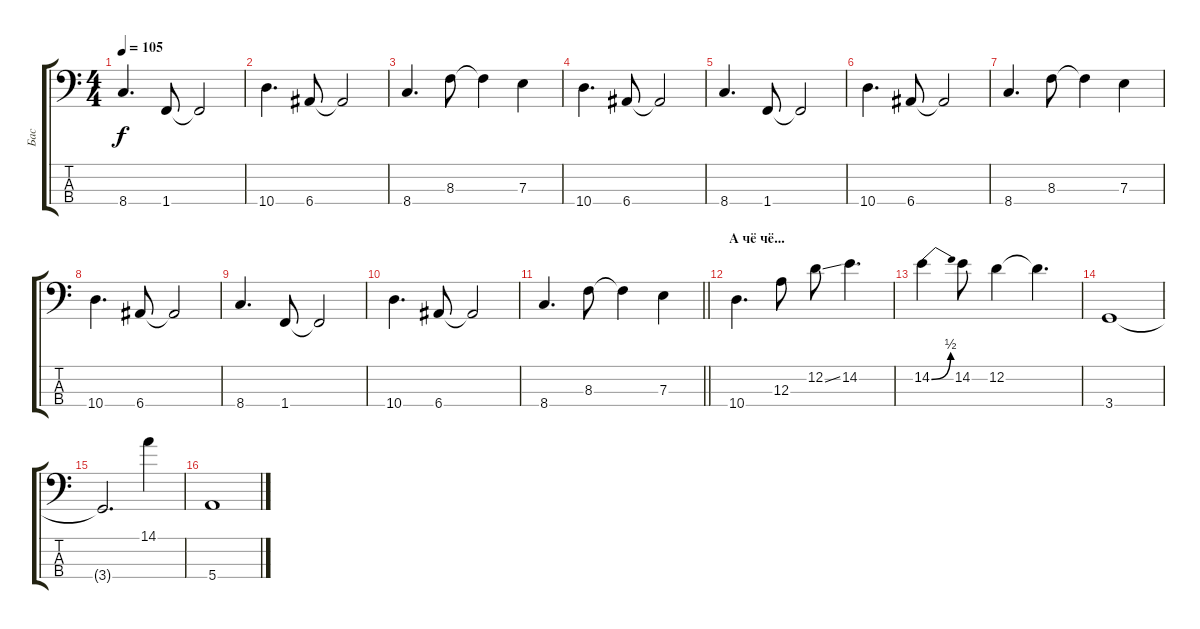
\track ("Бас" "Бас") {instrument electricbassfinger}
\staff {score tabs}
\tuning (G2 D2 A1 E1) {hide}
\ts (4 4)
\tempo 105
\clef f4
\ks c
8.4.4{d dy f} 1.4.8 1.4{t}.2 |
10.4.4{d} 6.4.8 6.4{t}.2 |
8.4.4{d} 8.3.8 8.3{t}.4 7.3.4 |
10.4.4{d} 6.4.8 6.4{t}.2 |
8.4.4{d} 1.4.8 1.4{t}.2 |
10.4.4{d} 6.4.8 6.4{t}.2 |
8.4.4{d} 8.3.8 8.3{t}.4 7.3.4 |
10.4.4{d} 6.4.8 6.4{t}.2 |
8.4.4{d} 1.4.8 1.4{t}.2 |
10.4.4{d} 6.4.8 6.4{t}.2 |
\barLineRight lightlight
8.4.4{d} 8.3.8 8.3{t}.4 7.3.4 |
\section ("" "А чё чё...")
10.4.4{d} 12.3.8 12.2{ss}.8 14.2.4{d} |
14.2{be (bend 0 0 60 2)}.4 14.2.8 12.2.4 12.2{t}.4{d} |
3.4.1 |
3.4{t}.2{d} 14.1.4 |
5.4.1
